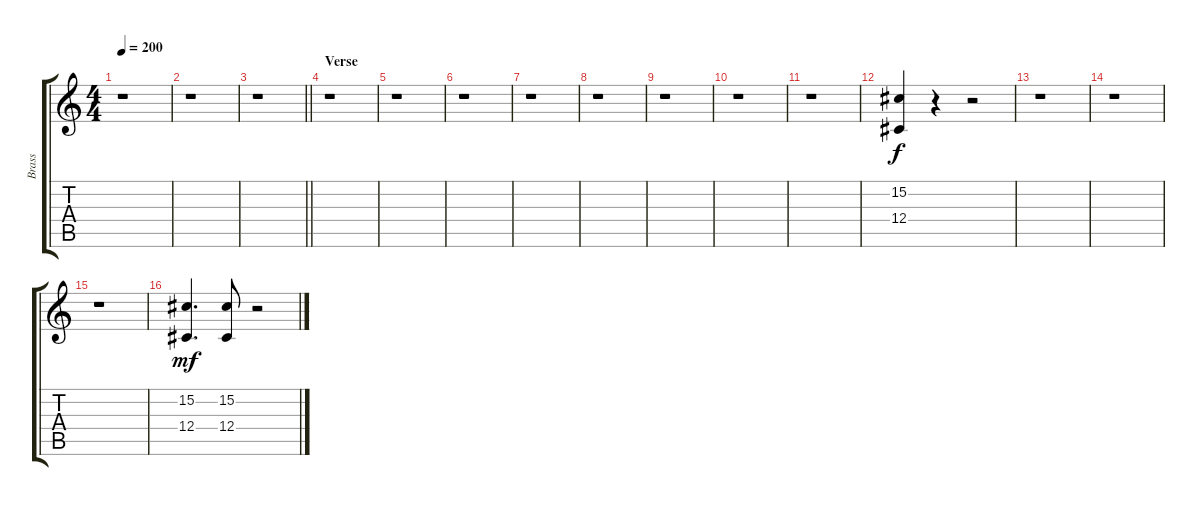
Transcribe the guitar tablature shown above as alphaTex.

\track ("Brass" "Brass") {instrument brasssection}
\staff {score tabs}
\tuning (Eb4 Bb3 Gb3 Db3 Ab2 Eb2) {hide}
\ts (4 4)
\tempo 200
\clef g2
\ks c
r.1{dy f} |
r.1 |
\barLineRight lightlight
r.1 |
\section ("" "Verse")
r.1 |
r.1 |
r.1 |
r.1 |
r.1 |
r.1 |
r.1 |
r.1 |
(15.2 12.4).4 r.4 r.2 |
r.1 |
r.1 |
r.1 |
(15.2 12.4).4{d dy mf volume 14} (15.2 12.4).8 r.2
